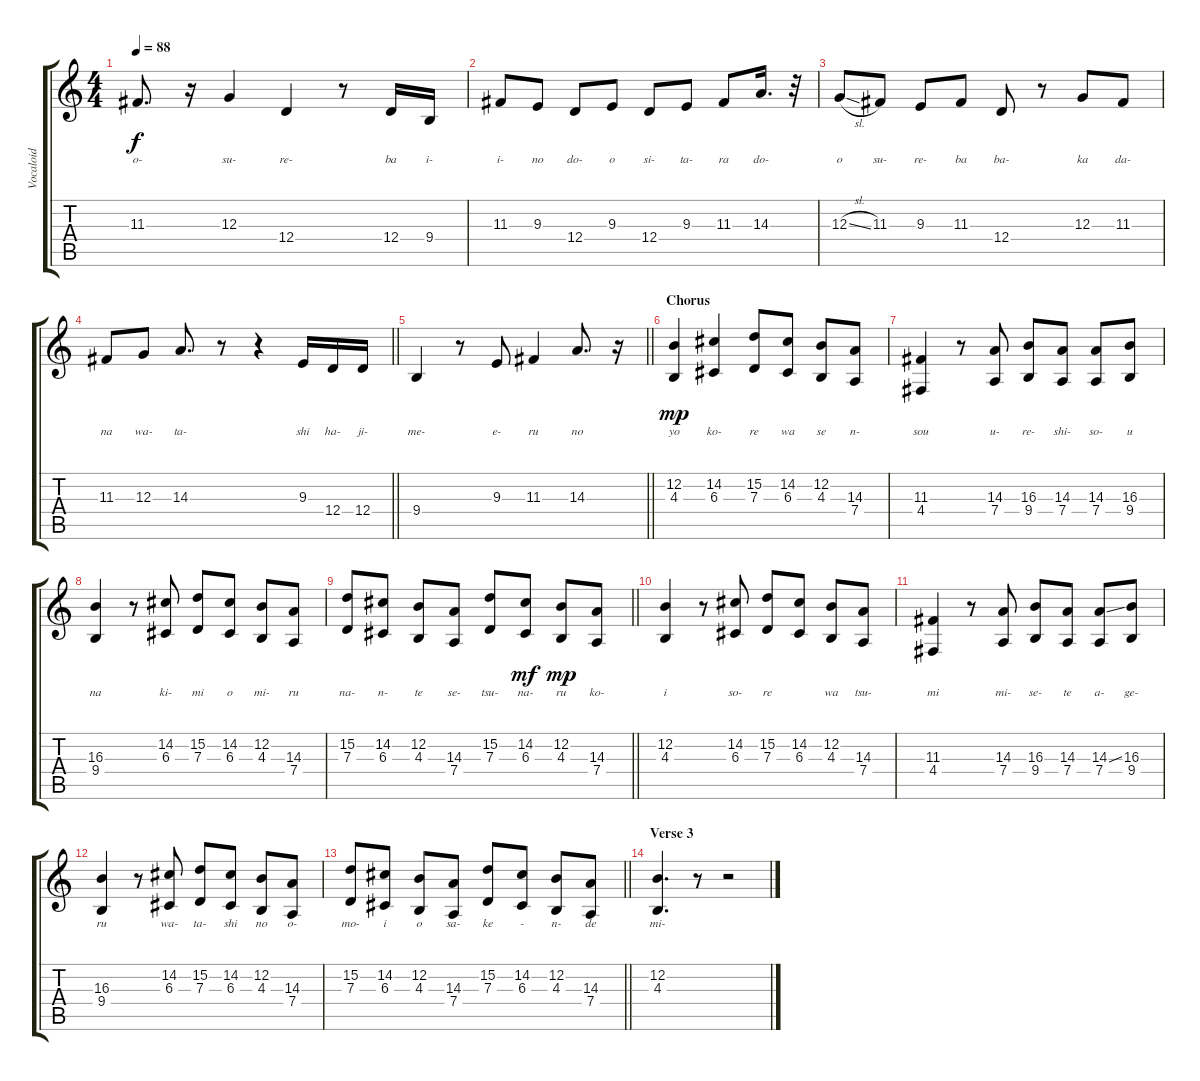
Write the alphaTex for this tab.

\track ("Vocaloid" "Vocaloid") {instrument viola}
\staff {score tabs}
\tuning (E4 B3 G3 D3 A2 E2) {hide}
\ts (4 4)
\tempo 88
\clef g2
\ks c
11.3.8{d lyrics (0 "o-") lyrics (1 "") lyrics (2 "") lyrics (3 "") lyrics (4 "") dy f} r.16 12.3.4{lyrics (0 "su-") lyrics (1 "") lyrics (2 "") lyrics (3 "") lyrics (4 "")} 12.4.4{lyrics (0 "re-") lyrics (1 "") lyrics (2 "") lyrics (3 "") lyrics (4 "")} r.8 12.4.16{lyrics (0 "ba") lyrics (1 "") lyrics (2 "") lyrics (3 "") lyrics (4 "")} 9.4.16{lyrics (0 "i-") lyrics (1 "") lyrics (2 "") lyrics (3 "") lyrics (4 "")} |
11.3.8{lyrics (0 "i-") lyrics (1 "") lyrics (2 "") lyrics (3 "") lyrics (4 "")} 9.3.8{lyrics (0 "no") lyrics (1 "") lyrics (2 "") lyrics (3 "") lyrics (4 "")} 12.4.8{lyrics (0 "do-") lyrics (1 "") lyrics (2 "") lyrics (3 "") lyrics (4 "")} 9.3.8{lyrics (0 "o") lyrics (1 "") lyrics (2 "") lyrics (3 "") lyrics (4 "")} 12.4.8{lyrics (0 "si-") lyrics (1 "") lyrics (2 "") lyrics (3 "") lyrics (4 "")} 9.3.8{lyrics (0 "ta-") lyrics (1 "") lyrics (2 "") lyrics (3 "") lyrics (4 "")} 11.3.8{lyrics (0 "ra") lyrics (1 "") lyrics (2 "") lyrics (3 "") lyrics (4 "")} 14.3.16{d lyrics (0 "do-") lyrics (1 "") lyrics (2 "") lyrics (3 "") lyrics (4 "")} r.32 |
12.3{sl}.8{lyrics (0 "o") lyrics (1 "") lyrics (2 "") lyrics (3 "") lyrics (4 "")} 11.3.8{lyrics (0 "su-") lyrics (1 "") lyrics (2 "") lyrics (3 "") lyrics (4 "")} 9.3.8{lyrics (0 "re-") lyrics (1 "") lyrics (2 "") lyrics (3 "") lyrics (4 "")} 11.3.8{lyrics (0 "ba") lyrics (1 "") lyrics (2 "") lyrics (3 "") lyrics (4 "")} 12.4.8{lyrics (0 "ba-") lyrics (1 "") lyrics (2 "") lyrics (3 "") lyrics (4 "")} r.8 12.3.8{lyrics (0 "ka") lyrics (1 "") lyrics (2 "") lyrics (3 "") lyrics (4 "")} 11.3.8{lyrics (0 "da-") lyrics (1 "") lyrics (2 "") lyrics (3 "") lyrics (4 "")} |
\barLineRight lightlight
11.3.8{lyrics (0 "na") lyrics (1 "") lyrics (2 "") lyrics (3 "") lyrics (4 "")} 12.3.8{lyrics (0 "wa-") lyrics (1 "") lyrics (2 "") lyrics (3 "") lyrics (4 "")} 14.3.8{d lyrics (0 "ta-") lyrics (1 "") lyrics (2 "") lyrics (3 "") lyrics (4 "")} r.8 r.4 9.3.16{lyrics (0 "shi") lyrics (1 "") lyrics (2 "") lyrics (3 "") lyrics (4 "")} 12.4.16{lyrics (0 "ha-") lyrics (1 "") lyrics (2 "") lyrics (3 "") lyrics (4 "")} 12.4.16{lyrics (0 "ji-") lyrics (1 "") lyrics (2 "") lyrics (3 "") lyrics (4 "")} |
\barLineRight lightlight
9.4.4{lyrics (0 "me-") lyrics (1 "") lyrics (2 "") lyrics (3 "") lyrics (4 "")} r.8 9.3.8{lyrics (0 "e-") lyrics (1 "") lyrics (2 "") lyrics (3 "") lyrics (4 "")} 11.3.4{lyrics (0 "ru") lyrics (1 "") lyrics (2 "") lyrics (3 "") lyrics (4 "")} 14.3.8{d lyrics (0 "no") lyrics (1 "") lyrics (2 "") lyrics (3 "") lyrics (4 "")} r.16 |
\section ("" "Chorus")
(12.2 4.3).4{lyrics (0 "yo") lyrics (1 "") lyrics (2 "") lyrics (3 "") lyrics (4 "") dy mp} (14.2 6.3).4{lyrics (0 "ko-") lyrics (1 "") lyrics (2 "") lyrics (3 "") lyrics (4 "")} (15.2 7.3).8{lyrics (0 "re") lyrics (1 "") lyrics (2 "") lyrics (3 "") lyrics (4 "")} (14.2 6.3).8{lyrics (0 "wa") lyrics (1 "") lyrics (2 "") lyrics (3 "") lyrics (4 "")} (12.2 4.3).8{lyrics (0 "se") lyrics (1 "") lyrics (2 "") lyrics (3 "") lyrics (4 "")} (14.3 7.4).8{lyrics (0 "n-") lyrics (1 "") lyrics (2 "") lyrics (3 "") lyrics (4 "")} |
(11.3 4.4).4{lyrics (0 "sou") lyrics (1 "") lyrics (2 "") lyrics (3 "") lyrics (4 "")} r.8 (14.3 7.4).8{lyrics (0 "u-") lyrics (1 "") lyrics (2 "") lyrics (3 "") lyrics (4 "")} (16.3 9.4).8{lyrics (0 "re-") lyrics (1 "") lyrics (2 "") lyrics (3 "") lyrics (4 "")} (14.3 7.4).8{lyrics (0 "shi-") lyrics (1 "") lyrics (2 "") lyrics (3 "") lyrics (4 "")} (14.3 7.4).8{lyrics (0 "so-") lyrics (1 "") lyrics (2 "") lyrics (3 "") lyrics (4 "")} (16.3 9.4).8{lyrics (0 "u") lyrics (1 "") lyrics (2 "") lyrics (3 "") lyrics (4 "")} |
(16.3 9.4).4{lyrics (0 "na") lyrics (1 "") lyrics (2 "") lyrics (3 "") lyrics (4 "")} r.8 (14.2 6.3).8{lyrics (0 "ki-") lyrics (1 "") lyrics (2 "") lyrics (3 "") lyrics (4 "")} (15.2 7.3).8{lyrics (0 "mi") lyrics (1 "") lyrics (2 "") lyrics (3 "") lyrics (4 "")} (14.2 6.3).8{lyrics (0 "o") lyrics (1 "") lyrics (2 "") lyrics (3 "") lyrics (4 "")} (12.2 4.3).8{lyrics (0 "mi-") lyrics (1 "") lyrics (2 "") lyrics (3 "") lyrics (4 "")} (14.3 7.4).8{lyrics (0 "ru") lyrics (1 "") lyrics (2 "") lyrics (3 "") lyrics (4 "")} |
\barLineRight lightlight
(15.2 7.3).8{lyrics (0 "na-") lyrics (1 "") lyrics (2 "") lyrics (3 "") lyrics (4 "")} (14.2 6.3).8{lyrics (0 "n-") lyrics (1 "") lyrics (2 "") lyrics (3 "") lyrics (4 "")} (12.2 4.3).8{lyrics (0 "te") lyrics (1 "") lyrics (2 "") lyrics (3 "") lyrics (4 "")} (14.3 7.4).8{lyrics (0 "se-") lyrics (1 "") lyrics (2 "") lyrics (3 "") lyrics (4 "")} (15.2 7.3).8{lyrics (0 "tsu-") lyrics (1 "") lyrics (2 "") lyrics (3 "") lyrics (4 "")} (14.2 6.3).8{lyrics (0 "na-") lyrics (1 "") lyrics (2 "") lyrics (3 "") lyrics (4 "") dy mf} (12.2 4.3).8{lyrics (0 "ru") lyrics (1 "") lyrics (2 "") lyrics (3 "") lyrics (4 "") dy mp} (14.3 7.4).8{lyrics (0 "ko-") lyrics (1 "") lyrics (2 "") lyrics (3 "") lyrics (4 "")} |
(12.2 4.3).4{lyrics (0 "i") lyrics (1 "") lyrics (2 "") lyrics (3 "") lyrics (4 "")} r.8 (14.2 6.3).8{lyrics (0 "so-") lyrics (1 "") lyrics (2 "") lyrics (3 "") lyrics (4 "")} (15.2 7.3).8{lyrics (0 "re") lyrics (1 "") lyrics (2 "") lyrics (3 "") lyrics (4 "")} (14.2 6.3).8{lyrics (0 "") lyrics (1 "") lyrics (2 "") lyrics (3 "") lyrics (4 "")} (12.2 4.3).8{lyrics (0 "wa") lyrics (1 "") lyrics (2 "") lyrics (3 "") lyrics (4 "")} (14.3 7.4).8{lyrics (0 "tsu-") lyrics (1 "") lyrics (2 "") lyrics (3 "") lyrics (4 "")} |
(11.3 4.4).4{lyrics (0 "mi") lyrics (1 "") lyrics (2 "") lyrics (3 "") lyrics (4 "")} r.8 (14.3 7.4).8{lyrics (0 "mi-") lyrics (1 "") lyrics (2 "") lyrics (3 "") lyrics (4 "")} (16.3 9.4).8{lyrics (0 "se-") lyrics (1 "") lyrics (2 "") lyrics (3 "") lyrics (4 "")} (14.3 7.4).8{lyrics (0 "te") lyrics (1 "") lyrics (2 "") lyrics (3 "") lyrics (4 "")} (14.3{ss} 7.4).8{lyrics (0 "a-") lyrics (1 "") lyrics (2 "") lyrics (3 "") lyrics (4 "")} (16.3 9.4).8{lyrics (0 "ge-") lyrics (1 "") lyrics (2 "") lyrics (3 "") lyrics (4 "")} |
(16.3 9.4).4{lyrics (0 "ru") lyrics (1 "") lyrics (2 "") lyrics (3 "") lyrics (4 "")} r.8 (14.2 6.3).8{lyrics (0 "wa-") lyrics (1 "") lyrics (2 "") lyrics (3 "") lyrics (4 "")} (15.2 7.3).8{lyrics (0 "ta-") lyrics (1 "") lyrics (2 "") lyrics (3 "") lyrics (4 "")} (14.2 6.3).8{lyrics (0 "shi") lyrics (1 "") lyrics (2 "") lyrics (3 "") lyrics (4 "")} (12.2 4.3).8{lyrics (0 "no") lyrics (1 "") lyrics (2 "") lyrics (3 "") lyrics (4 "")} (14.3 7.4).8{lyrics (0 "o-") lyrics (1 "") lyrics (2 "") lyrics (3 "") lyrics (4 "")} |
\barLineRight lightlight
(15.2 7.3).8{lyrics (0 "mo-") lyrics (1 "") lyrics (2 "") lyrics (3 "") lyrics (4 "")} (14.2 6.3).8{lyrics (0 "i") lyrics (1 "") lyrics (2 "") lyrics (3 "") lyrics (4 "")} (12.2 4.3).8{lyrics (0 "o") lyrics (1 "") lyrics (2 "") lyrics (3 "") lyrics (4 "")} (14.3 7.4).8{lyrics (0 "sa-") lyrics (1 "") lyrics (2 "") lyrics (3 "") lyrics (4 "")} (15.2 7.3).8{lyrics (0 "ke") lyrics (1 "") lyrics (2 "") lyrics (3 "") lyrics (4 "")} (14.2 6.3).8{lyrics (0 "-") lyrics (1 "") lyrics (2 "") lyrics (3 "") lyrics (4 "")} (12.2 4.3).8{lyrics (0 "n-") lyrics (1 "") lyrics (2 "") lyrics (3 "") lyrics (4 "")} (14.3 7.4).8{lyrics (0 "de") lyrics (1 "") lyrics (2 "") lyrics (3 "") lyrics (4 "")} |
\section ("" "Verse 3")
(12.2 4.3).4{d lyrics (0 "mi-") lyrics (1 "") lyrics (2 "") lyrics (3 "") lyrics (4 "")} r.8 r.2
